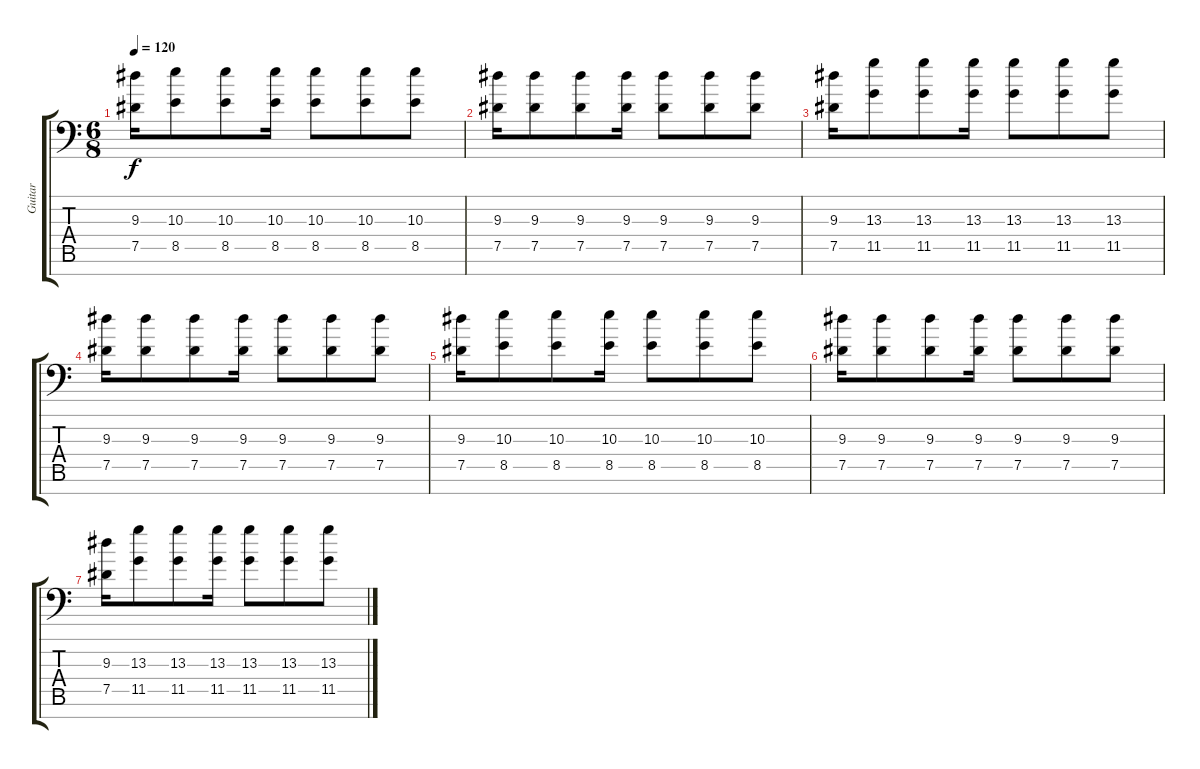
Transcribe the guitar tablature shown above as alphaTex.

\track ("Guitar" "Guitar") {instrument distortionguitar}
\staff {score tabs}
\tuning (Eb4 Bb3 Gb3 Db3 Ab2 Eb2 Bb1) {hide}
\ts (6 8)
\tempo 120
\clef f4
\ks c
(9.3 7.5).16{dy f} (10.3 8.5).8 (10.3 8.5).8 (10.3 8.5).16 (10.3 8.5).8 (10.3 8.5).8 (10.3 8.5).8 |
(9.3 7.5).16 (9.3 7.5).8 (9.3 7.5).8 (9.3 7.5).16 (9.3 7.5).8 (9.3 7.5).8 (9.3 7.5).8 |
(9.3 7.5).16 (13.3 11.5).8 (13.3 11.5).8 (13.3 11.5).16 (13.3 11.5).8 (13.3 11.5).8 (13.3 11.5).8 |
(9.3 7.5).16 (9.3 7.5).8 (9.3 7.5).8 (9.3 7.5).16 (9.3 7.5).8 (9.3 7.5).8 (9.3 7.5).8 |
(9.3 7.5).16 (10.3 8.5).8 (10.3 8.5).8 (10.3 8.5).16 (10.3 8.5).8 (10.3 8.5).8 (10.3 8.5).8 |
(9.3 7.5).16 (9.3 7.5).8 (9.3 7.5).8 (9.3 7.5).16 (9.3 7.5).8 (9.3 7.5).8 (9.3 7.5).8 |
(9.3 7.5).16 (13.3 11.5).8 (13.3 11.5).8 (13.3 11.5).16 (13.3 11.5).8 (13.3 11.5).8 (13.3 11.5).8
